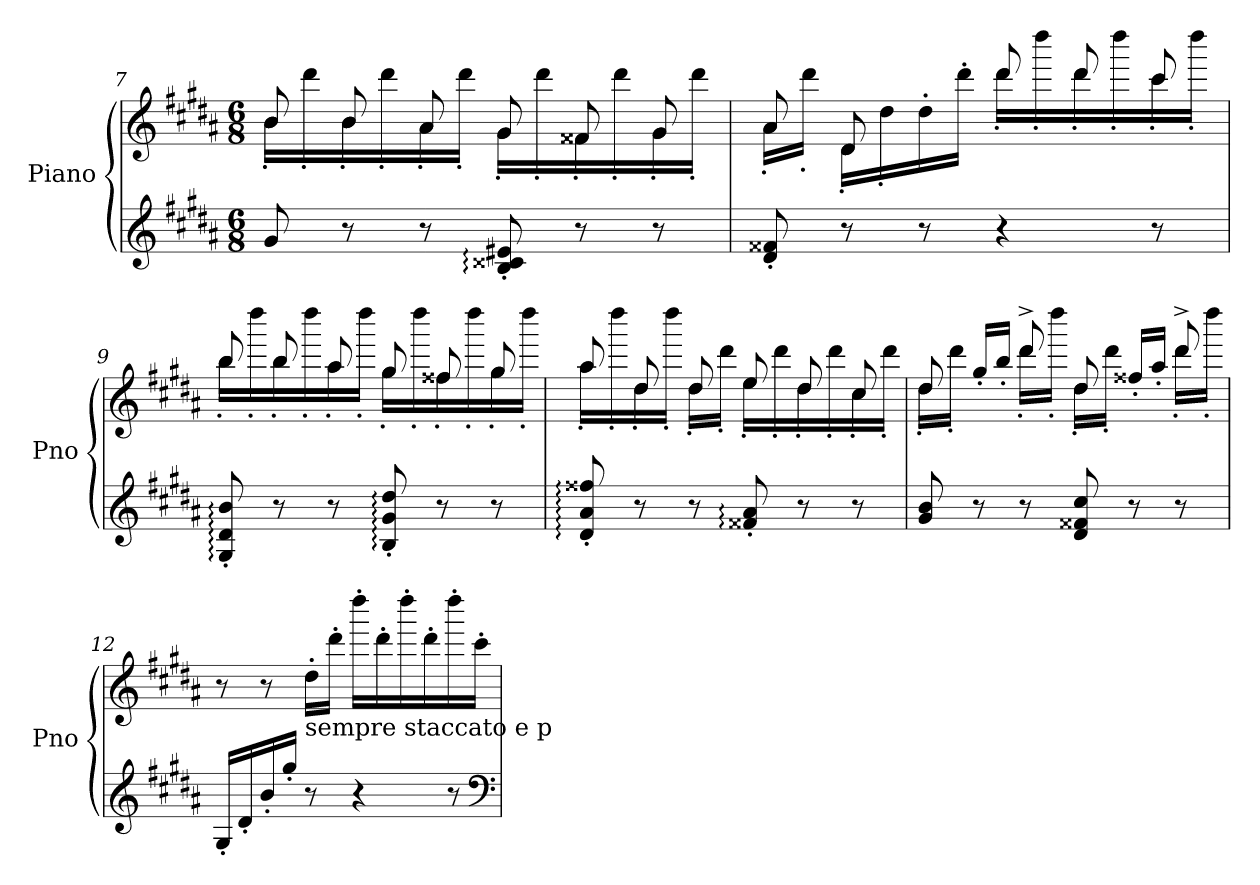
**kern	**kern
*part1	*part1
*staff2	*staff1
*I"Piano	*
*I'Pno	*
*	*clefG2
*k[f#c#g#d#a#]	*k[f#c#g#d#a#]
*B:	*B:
*M6/8	*M6/8
=7	=7
*	*^
8g#/	8b/	16b'\LL
.	.	16ddd#'\
8r	8b/	16b'\
.	.	16ddd#'\
8r	8a#/	16a#'\
.	.	16ddd#'\JJ
8B/:' 8c##X/:' 8e#X/:'	8g#/	16g#'\LL
.	.	16ddd#'\
8r	8f##X/	16f##'\
.	.	16ddd#'\
8r	8g#/	16g#'\
.	.	16ddd#'\JJ
!!LO:LB:g=z	!!
=8	=8	=8
8d#/' 8f##X/'	8a#/	16a#'\LL
.	.	16ddd#'\JJ
8r	8d#/	16d#'\LL
.	.	16dd#'\
8r	8ryy	16dd#'\
.	.	16ddd#'\JJ
4r	8ddd#/	16ddd#'\LL
.	.	16dddd#'\
.	8ddd#/	16ddd#'\
.	.	16dddd#'\
8r	8ccc#/	16ccc#'\
.	.	16dddd#'\JJ
=9	=9	=9
8G#/:' 8d#/:' 8b/:'	8bb/	16bb'\LL
.	.	16dddd#'\
8r	8bb/	16bb'\
.	.	16dddd#'\
8r	8aa#/	16aa#'\
.	.	16dddd#'\JJ
8B/:' 8g#/:' 8dd#/:'	8gg#/	16gg#'\LL
.	.	16dddd#'\
8r	8ff##X/	16ff##'\
.	.	16dddd#'\
8r	8gg#/	16gg#'\
.	.	16dddd#'\JJ
=10	=10	=10
8d#/:' 8a#/:' 8ff##X/:'	8aa#/	16aa#'\LL
.	.	16dddd#'\
8r	8dd#/	16dd#'\
.	.	16dddd#'\JJ
8r	8dd#/	16dd#'\LL
.	.	16ddd#'\JJ
8f##X/:' 8a#/:'	8ee/	16ee'\LL
.	.	16ddd#'\
8r	8dd#/	16dd#'\
.	.	16ddd#'\
8r	8cc#/	16cc#'\
.	.	16ddd#'\JJ
!!LO:LB:g=z	!!
=11	=11	=11
8g#/ 8b/	8dd#/	16dd#'\LL
.	.	16ddd#'\JJ
8r	8ryy	16gg#'/LL
.	.	16bb'/JJ
8r	8ddd#^/	16ddd#'\LL
.	.	16dddd#'\JJ
8d#/ 8f##X/ 8cc#/	8dd#/	16dd#'\LL
.	.	16ddd#'\JJ
8r	8ryy	16ff##X'/LL
.	.	16aa#'/JJ
8r	8ddd#^/	16ddd#'\LL
.	.	16dddd#'\JJ
*	*v	*v
=12	=12
16G#'/LL	8r
16d#'/	.
16b'/	8r
16gg#'/JJ	.
!	!LO:TX:b:t=sempre staccato e p
8r	16dd#'\LL
.	16ddd#'\JJ
4r	16dddd#'\LL
.	16ddd#'\
.	16dddd#'\
.	16ddd#'\
8r	16dddd#'\
.	16ccc#'\JJ
*clefF4	*
=	=
*-	*-
